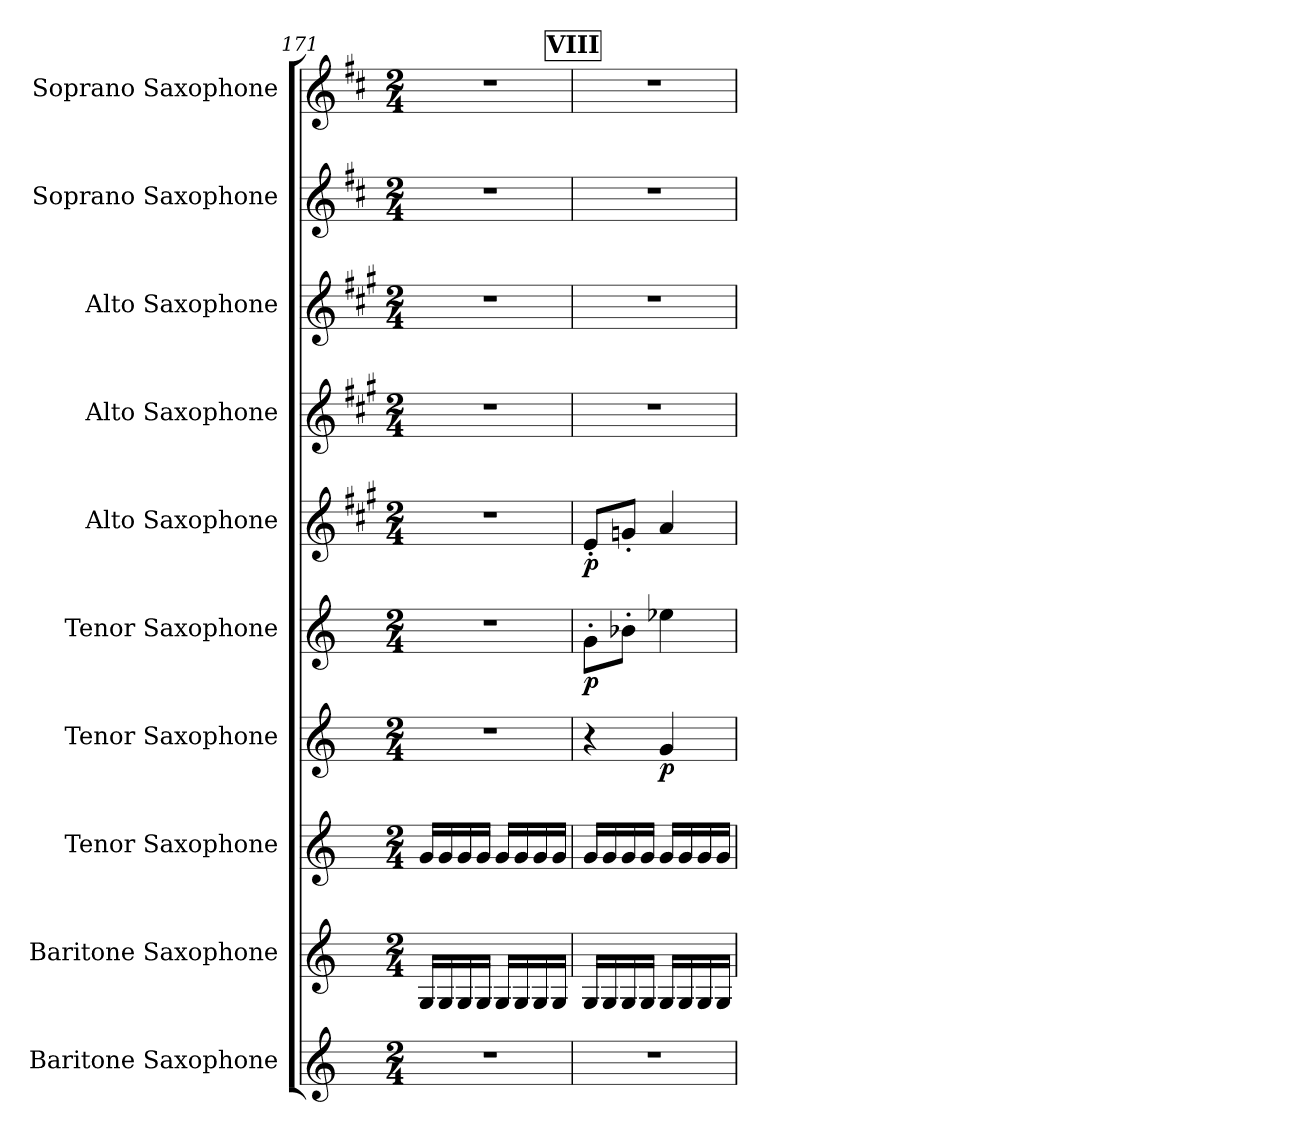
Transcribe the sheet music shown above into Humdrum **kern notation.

**kern	**kern	**kern	**kern	**dynam	**kern	**dynam	**kern	**dynam	**kern	**kern	**kern	**kern
*part10	*part9	*part8	*part7	*part7	*part6	*part6	*part5	*part5	*part4	*part3	*part2	*part1
*staff10	*staff9	*staff8	*staff7	*staff7	*staff6	*staff6	*staff5	*staff5	*staff4	*staff3	*staff2	*staff1
*I"Baritone Saxophone	*I"Baritone Saxophone	*I"Tenor Saxophone	*I"Tenor Saxophone	*	*I"Tenor Saxophone	*	*I"Alto Saxophone	*	*I"Alto Saxophone	*I"Alto Saxophone	*I"Soprano Saxophone	*I"Soprano Saxophone
*I'Bar. Sax.	*I'Bar. Sax.	*I'T. Sax.	*I'T. Sax.	*	*I'T. Sax.	*	*I'A. Sax.	*	*I'A. Sax.	*I'A. Sax.	*I'S. Sax.	*I'S. Sax.
*clefG2	*clefG2	*clefG2	*clefG2	*	*clefG2	*	*clefG2	*	*clefG2	*clefG2	*clefG2	*clefG2
*ITrd12c21	*ITrd12c21	*ITrd8c14	*ITrd8c14	*	*ITrd8c14	*	*ITrd5c9	*	*ITrd5c9	*ITrd5c9	*ITrd1c2	*ITrd1c2
*k[]	*k[]	*k[]	*k[]	*	*k[]	*	*k[]	*	*k[]	*k[]	*k[]	*k[]
*M2/4	*M2/4	*M2/4	*M2/4	*	*M2/4	*	*M2/4	*	*M2/4	*M2/4	*M2/4	*M2/4
=171	=171	=171	=171	=171	=171	=171	=171	=171	=171	=171	=171	=171
2r	16GG/LL	16G/LL	2r	.	2r	.	2r	.	2r	2r	2r	2r
.	16GG/	16G/	.	.	.	.	.	.	.	.	.	.
.	16GG/	16G/	.	.	.	.	.	.	.	.	.	.
.	16GG/JJ	16G/JJ	.	.	.	.	.	.	.	.	.	.
.	16GG/LL	16G/LL	.	.	.	.	.	.	.	.	.	.
.	16GG/	16G/	.	.	.	.	.	.	.	.	.	.
.	16GG/	16G/	.	.	.	.	.	.	.	.	.	.
.	16GG/JJ	16G/JJ	.	.	.	.	.	.	.	.	.	.
!!LO:REH:place=s1:a:B:fs=14:t=VIII
=172	=172	=172	=172	=172	=172	=172	=172	=172	=172	=172	=172	=172
!	!	!	!	!	!	!LO:DY:b	!	!LO:DY:b	!	!	!	!
2r	16GG/LL	16G/LL	4r	.	8G'\L	p	8G'/L	p	2r	2r	2r	2r
.	16GG/	16G/	.	.	.	.	.	.	.	.	.	.
.	16GG/	16G/	.	.	8B-X'\J	.	8B-X'/J	.	.	.	.	.
.	16GG/JJ	16G/JJ	.	.	.	.	.	.	.	.	.	.
!	!	!	!	!LO:DY:b	!	!	!	!	!	!	!	!
.	16GG/LL	16G/LL	4G/	p	4e-X\	.	4c/	.	.	.	.	.
.	16GG/	16G/	.	.	.	.	.	.	.	.	.	.
.	16GG/	16G/	.	.	.	.	.	.	.	.	.	.
.	16GG/JJ	16G/JJ	.	.	.	.	.	.	.	.	.	.
=	=	=	=	=	=	=	=	=	=	=	=	=
*-	*-	*-	*-	*-	*-	*-	*-	*-	*-	*-	*-	*-
